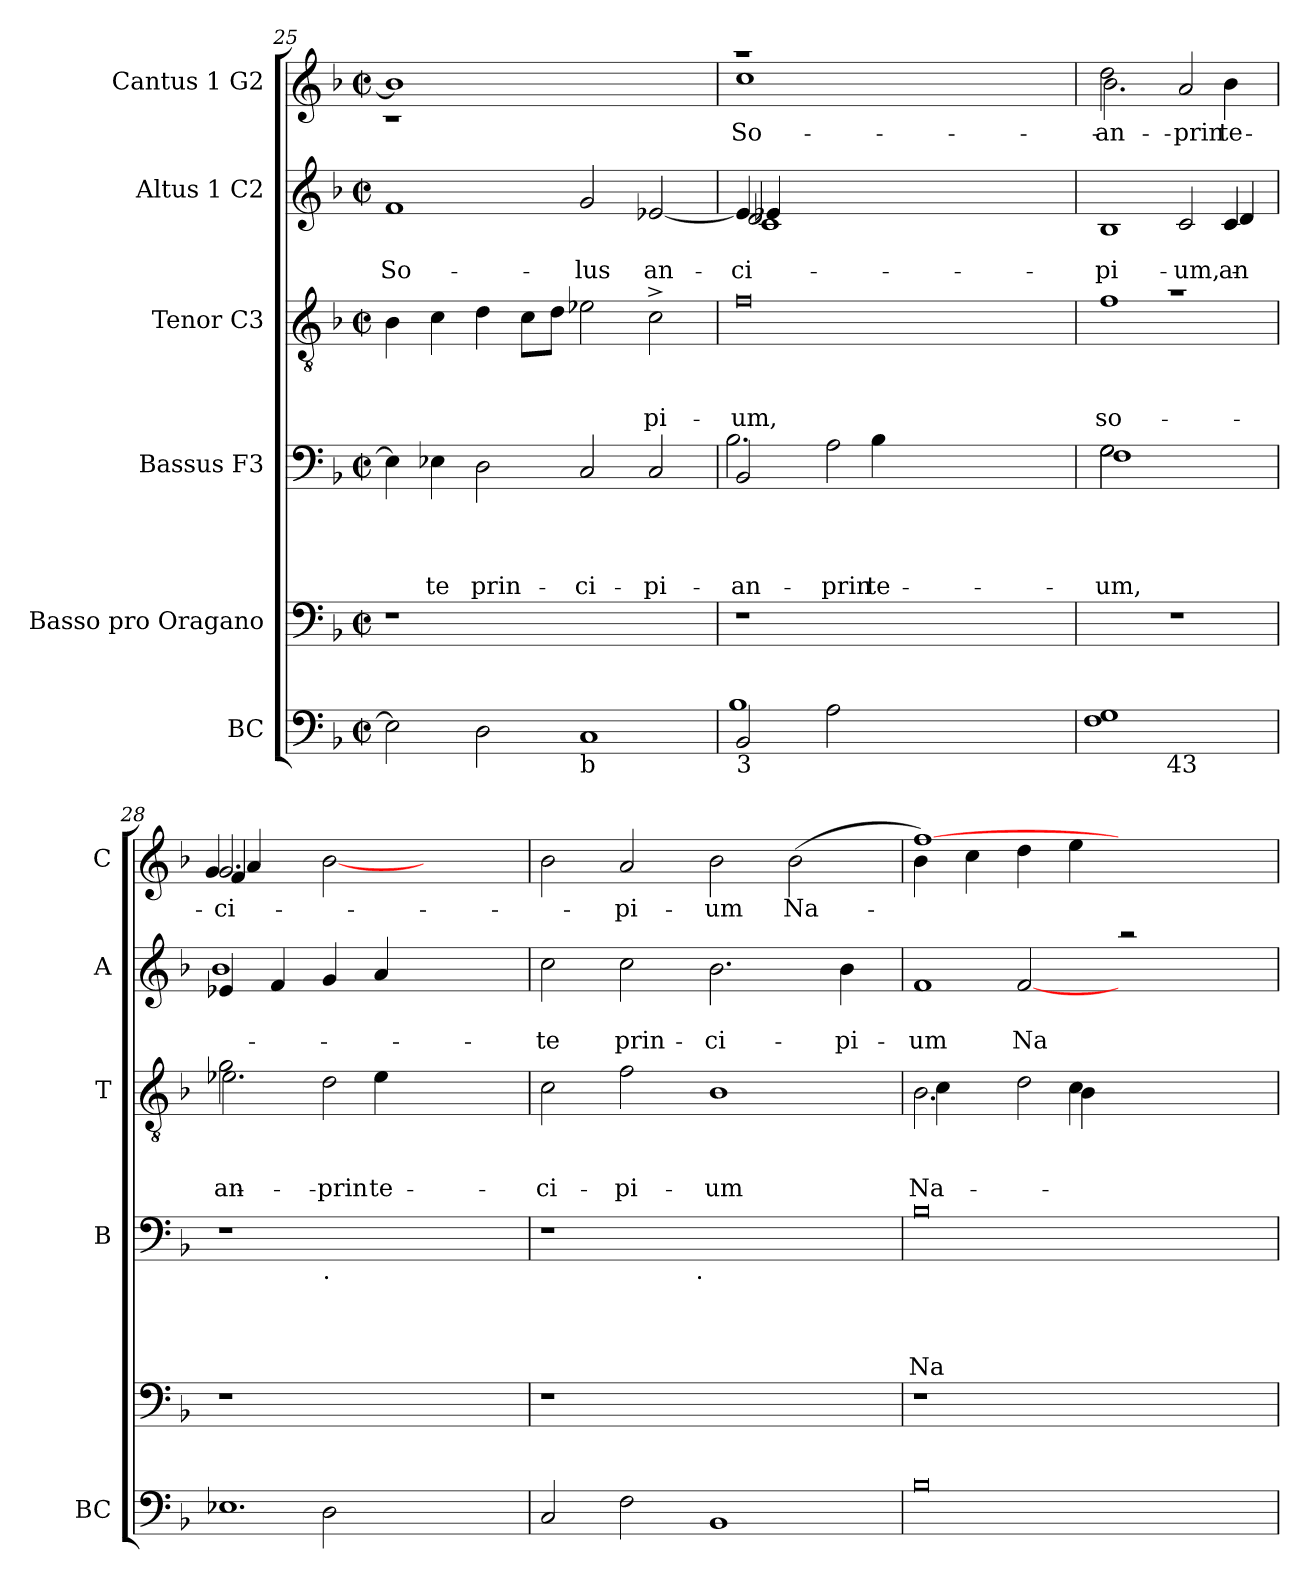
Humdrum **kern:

**kern	**kern	**kern	**text	**text	**text	**text	**kern	**text	**text	**text	**kern	**text	**text	**kern	**text
*part6	*part5	*part4	*part4	*part4	*part4	*part4	*part3	*part3	*part3	*part3	*part2	*part2	*part2	*part1	*part1
*staff6	*staff5	*staff4	*staff4	*staff4	*staff4	*staff4	*staff3	*staff3	*staff3	*staff3	*staff2	*staff2	*staff2	*staff1	*staff1
*I"BC	*I"Basso pro Oragano	*I"Bassus F3	*	*	*	*	*I"Tenor C3	*	*	*	*I"Altus 1 C2	*	*	*I"Cantus 1 G2	*
*I'BC	*	*I'B	*	*	*	*	*I'T	*	*	*	*I'A	*	*	*I'C	*
*clefF4	*clefF4	*clefF4	*	*	*	*	*clefGv2	*	*	*	*clefG2	*	*	*clefG2	*
*	*ITrd7c12	*	*	*	*	*	*	*	*	*	*	*	*	*	*
*k[b-]	*k[b-]	*k[b-]	*	*	*	*	*k[b-]	*	*	*	*k[b-]	*	*	*k[b-]	*
*F:	*F:	*F:	*	*	*	*	*F:	*	*	*	*F:	*	*	*F:	*
*M2/2	*M2/2	*M2/2	*	*	*	*	*M2/2	*	*	*	*M2/2	*	*	*M2/2	*
*met(c|)	*met(c|)	*met(c|)	*	*	*	*	*met(c|)	*	*	*	*met(c|)	*	*	*met(c|)	*
=25	=25	=25	=25	=25	=25	=25	=25	=25	=25	=25	=25	=25	=25	=25	=25
*	*	*	*	*	*	*	*	*	*	*	*	*	*	*^	*
!	!	!	!	!	!	!	!	!	!	!	!	!	!LO:LY:b	!	!LO:N:vis=1	!
2E-\]	1r	4E-\]	.	.	.	.	4B-\	.	.	.	1f	.	So-	1b-]	0rc	.
!	!	!	!	!	!	!LO:LY:b	!	!	!	!	!	!	!	!	!	!
.	.	4E-X\	.	.	.	-te	4c\	.	.	.	.	.	.	.	.	.
!	!	!	!	!	!	!LO:LY:b	!	!	!	!	!	!	!	!	!	!
2D>\	.	2D\	.	.	.	prin-	4d\	.	.	.	.	.	.	.	.	.
.	.	.	.	.	.	.	8c\L	.	.	.	.	.	.	.	.	.
.	.	.	.	.	.	.	8d\J	.	.	.	.	.	.	.	.	.
!LO:TX:b:t=b	!	!	!	!	!	!	!	!	!	!	!	!	!	!	!	!
!	!	!	!	!	!	!LO:LY:b	!	!	!	!	!	!	!LO:LY:b	!	!	!
1C	1ryy	2C/	.	.	.	-ci-	2e-X\	.	.	.	2g/	.	-lus	1ryy	.	.
!	!	!	!	!	!	!LO:LY:b	!	!	!	!LO:LY:b	!	!	!LO:LY:b	!	!	!
.	.	2C/	.	.	.	-pi-	2c^>\	.	.	-pi-	[<2e-X/	.	an-	.	.	.
=26	=26	=26	=26	=26	=26	=26	=26	=26	=26	=26	=26	=26	=26	=26	=26	=26
*^	*	*	*	*	*	*	*	*	*	*	*	*	*	*	*	*
!LO:TX:b:t=3	!	!	!	!	!	!	!	!	!	!	!	!	!	!	!	!	!
!	!	!	!	!	!	!	!LO:LY:b	!	!	!	!	!	!	!	!	!	!
*	*	*	*^	*	*	*	*	*	*	*	*	*	*	*	*	*	*
!	!	!	!	!	!	!	!	!LO:LY:b	!	!	!	!LO:LY:b	!	!	!LO:LY:b	!	!	!
*	*	*	*	*	*	*	*	*	*	*	*	*	*^	*	*	*	*	*
*	*	*	*	*	*	*	*	*	*	*	*	*	*	*^	*	*	*	*	*
!	!	!	!	!	!	!	!	!	!	!	!	!	!	!	!	!	!LO:LY:b	!	!	!
*	*	*	*	*	*	*	*	*	*	*	*	*	*	*	*^	*	*	*	*	*
!	!	!	!	!	!	!	!	!	!	!	!	!	!	!	!	!	!	!LO:LY:b	!	!	!LO:LY:b
2BB->/	1B-	1r	2BB-/	2.B-\	.	.	.	-an-	0f	.	.	-um,	4e-/]	4e-X/	2d/	1c	.	-ci-	1raa	1cc	So-
.	.	.	.	.	.	.	.	.	.	.	.	.	1ryy	1ryy	.	.	.	.	.	.	.
!	!	!	!	!	!	!	!	!LO:LY:b	!	!	!	!	!	!	!	!	!	!	!	!	!
2A<\	.	.	2A\	.	.	.	.	prin-	.	.	.	.	.	.	1ryy	.	.	.	.	.	.
!	!	!	!	!	!	!	!	!LO:LY:b	!	!	!	!	!	!	!	!	!	!	!	!	!
.	.	.	.	4B-\	.	.	.	-te	.	.	.	.	.	.	.	.	.	.	.	.	.
1ryy	1ryy	1ryy	1ryy	1ryy	.	.	.	.	.	.	.	.	.	.	.	1ryy	.	.	1ryy	1ryy	.
.	.	.	.	.	.	.	.	.	.	.	.	.	2.ryy	2.ryy	.	.	.	.	.	.	.
.	.	.	.	.	.	.	.	.	.	.	.	.	.	.	2ryy	.	.	.	.	.	.
*	*	*	*v	*v	*	*	*	*	*	*	*	*	*	*	*	*	*	*	*	*	*
=27	=27	=27	=27	=27	=27	=27	=27	=27	=27	=27	=27	=27	=27	=27	=27	=27	=27	=27	=27	=27
!	!	!	!	!	!	!	!LO:LY:b	!	!	!	!	!	!	!	!	!	!	!	!	!
*	*	*	*^	*	*	*	*	*	*	*	*	*	*	*	*	*	*	*	*	*
!	!	!	!	!	!	!	!	!LO:LY:b	!	!	!	!	!	!	!	!	!	!	!	!	!
*	*	*	*	*^	*	*	*	*	*	*	*	*	*	*	*	*	*	*	*	*	*
!	!	!	!	!	!	!	!	!	!LO:LY:b	!	!	!	!LO:LY:b	!	!	!	!	!	!LO:LY:b	!	!	!LO:LY:b
*	*	*	*	*	*	*	*	*	*	*^	*	*	*	*	*	*	*	*	*	*	*	*
!	!	!	!	!	!	!	!	!	!	!	!	!	!	!	!	!	!	!	!	!	!	!	!LO:LY:b
1F 1G	4...ryy	1r	2G\	2G\	1F	.	.	.	-um,	1ra	1f	.	.	so-	1B-	2ryy	2.ryy	2.ryy	.	-pi-	2dd\	2.b-\	-an-
!	!LO:TX:b:t=43	!	!	!	!	!	!	!	!	!	!	!	!	!	!	!	!	!	!	!	!	!	!
.	2ryy	.	.	.	.	.	.	.	.	.	.	.	.	.	.	.	.	.	.	.	.	.	.
!	!	!	!	!	!	!	!	!	!	!	!	!	!	!	!	!	!	!	!	!LO:LY:b	!	!	!LO:LY:b
.	.	.	2ryy	2ryy	.	.	.	.	.	.	.	.	.	.	.	2c/	.	.	.	-um,	2a/	.	prin-
!	!	!	!	!	!	!	!	!	!	!	!	!	!	!	!	!	!	!	!	!LO:LY:b	!	!	!LO:LY:b
.	.	.	.	.	.	.	.	.	.	.	.	.	.	.	.	.	4c/	4d/	.	an-	.	4b-\	-te
.	32ryy	.	.	.	.	.	.	.	.	.	.	.	.	.	.	.	.	.	.	.	.	.	.
!!LO:LB:g=z
=28	=28	=28	=28	=28	=28	=28	=28	=28	=28	=28	=28	=28	=28	=28	=28	=28	=28	=28	=28	=28	=28	=28	=28
!	!	!	!	!	!	!	!	!	!	!	!	!	!	!LO:LY:b	!	!	!	!	!	!	!	!	!
!	!	!	!	!	!	!	!	!	!	!	!	!	!	!LO:LY:b	!	!	!	!	!	!	!	!	!LO:LY:b
*	*	*	*	*v	*v	*	*	*	*	*	*	*	*	*	*	*v	*v	*v	*	*	*^	*^	*
1.E-X	2ryy	1r	1r	2ryy	.	.	.	.	2g\	2.e-X\	.	.	-an-	4e-X/	1b-	.	.	2.g/	4f/	4g/	4a/	ci-
.	.	.	.	.	.	.	.	.	.	.	.	.	.	4f/	.	.	.	.	2ryy	2ryy	4ryy	.
!	!	!	!	!LO:TX:b:t=.	!	!	!	!	!	!	!	!	!	!	!	!	!	!	!	!	!	!
!	!	!	!	!	!	!	!	!	!	!	!	!	!LO:LY:b	!	!	!	!	!	!	!	!	!
.	2D<\	.	.	1ryy	.	.	.	.	2d\	.	.	.	prin-	4g/	.	.	.	.	.	.	[>2b-\	.
!	!	!	!	!	!	!	!	!	!	!	!	!	!LO:LY:b	!	!	!	!	!	!	!	!	!
.	.	.	.	.	.	.	.	.	.	4e-\	.	.	-te	4a/	.	.	.	2ryy	2.ryy	2.ryy	.	.
.	2ryy	2ryy	2ryy	.	.	.	.	.	2ryy	2ryy	.	.	.	2ryy	2ryy	.	.	.	.	.	2ryy	.
.	.	.	.	.	.	.	.	.	.	.	.	.	.	.	.	.	.	4ryy	.	.	.	.
*	*	*	*	*	*	*	*	*	*v	*v	*	*	*	*	*	*	*	*v	*v	*v	*v	*
*v	*v	*	*	*	*	*	*	*	*	*	*	*	*v	*v	*	*	*	*
=29	=29	=29	=29	=29	=29	=29	=29	=29	=29	=29	=29	=29	=29	=29	=29	=29
!	!	!	!	!	!	!	!	!	!	!	!LO:LY:b	!	!	!LO:LY:b	!	!
2C/	1r	1r	2ryy	.	.	.	.	2c\	.	.	ci-	2cc\	.	-te	2b-\	.
!	!	!	!	!	!	!	!	!	!	!	!LO:LY:b	!	!	!LO:LY:b	!	!LO:LY:b
2F>\	.	.	4...ryy	.	.	.	.	2f\	.	.	-pi-	2cc\	.	prin-	2a/	-pi-
!	!	!	!LO:TX:b:t=.	!	!	!	!	!	!	!	!	!	!	!	!	!
.	.	.	1ryy	.	.	.	.	.	.	.	.	.	.	.	.	.
!	!	!	!	!	!	!	!	!	!	!	!LO:LY:b	!	!	!LO:LY:b	!	!LO:LY:b
1BB-	1ryy	1ryy	.	.	.	.	.	1B-	.	.	-um	2.b-\	.	-ci-	2b-\	-um
!	!	!	!	!	!	!	!	!	!	!	!	!	!	!	!	!LO:LY:b
.	.	.	.	.	.	.	.	.	.	.	.	.	.	.	(>2b-\	Na-
!	!	!	!	!	!	!	!	!	!	!	!	!	!	!LO:LY:b	!	!
.	.	.	.	.	.	.	.	.	.	.	.	4b-\	.	-pi-	.	.
.	.	.	32ryy	.	.	.	.	.	.	.	.	.	.	.	.	.
=30	=30	=30	=30	=30	=30	=30	=30	=30	=30	=30	=30	=30	=30	=30	=30	=30
!	!	!	!	!	!	!	!LO:LY:b	!	!	!	!LO:LY:b	!	!	!LO:LY:b	!	!
*	*	*	*	*	*	*	*	*^	*	*	*	*^	*	*	*^	*
*	*	*v	*v	*	*	*	*	*	*^	*	*	*	*	*	*	*	*	*	*
0B-	1r	0B-	.	.	.	Na-	2.B-\	4c\	2.ryy	.	.	Na-	1f	2ryy	.	-um	[>1ff	4b-\)	.
.	.	.	.	.	.	.	.	4ryy	.	.	.	.	.	.	.	.	.	4cc\	.
!	!	!	!	!	!	!	!	!	!	!	!	!	!	!	!	!LO:LY:b	!	!	!
.	.	.	.	.	.	.	.	2d\	.	.	.	.	.	[<2f/	.	Na-	.	4dd\	.
.	.	.	.	.	.	.	4c\	.	4B-\	.	.	.	.	.	.	.	.	4ee\	.
.	1ryy	.	.	.	.	.	1ryy	1ryy	1ryy	.	.	.	2raa	2ryy	.	.	1ryy	1ryy	.
.	.	.	.	.	.	.	.	.	.	.	.	.	2ryy	2ryy	.	.	.	.	.
*	*	*	*	*	*	*	*v	*v	*v	*	*	*	*	*	*	*	*v	*v	*
*	*	*	*	*	*	*	*	*	*	*	*v	*v	*	*	*	*
=	=	=	=	=	=	=	=	=	=	=	=	=	=	=	=
*-	*-	*-	*-	*-	*-	*-	*-	*-	*-	*-	*-	*-	*-	*-	*-
